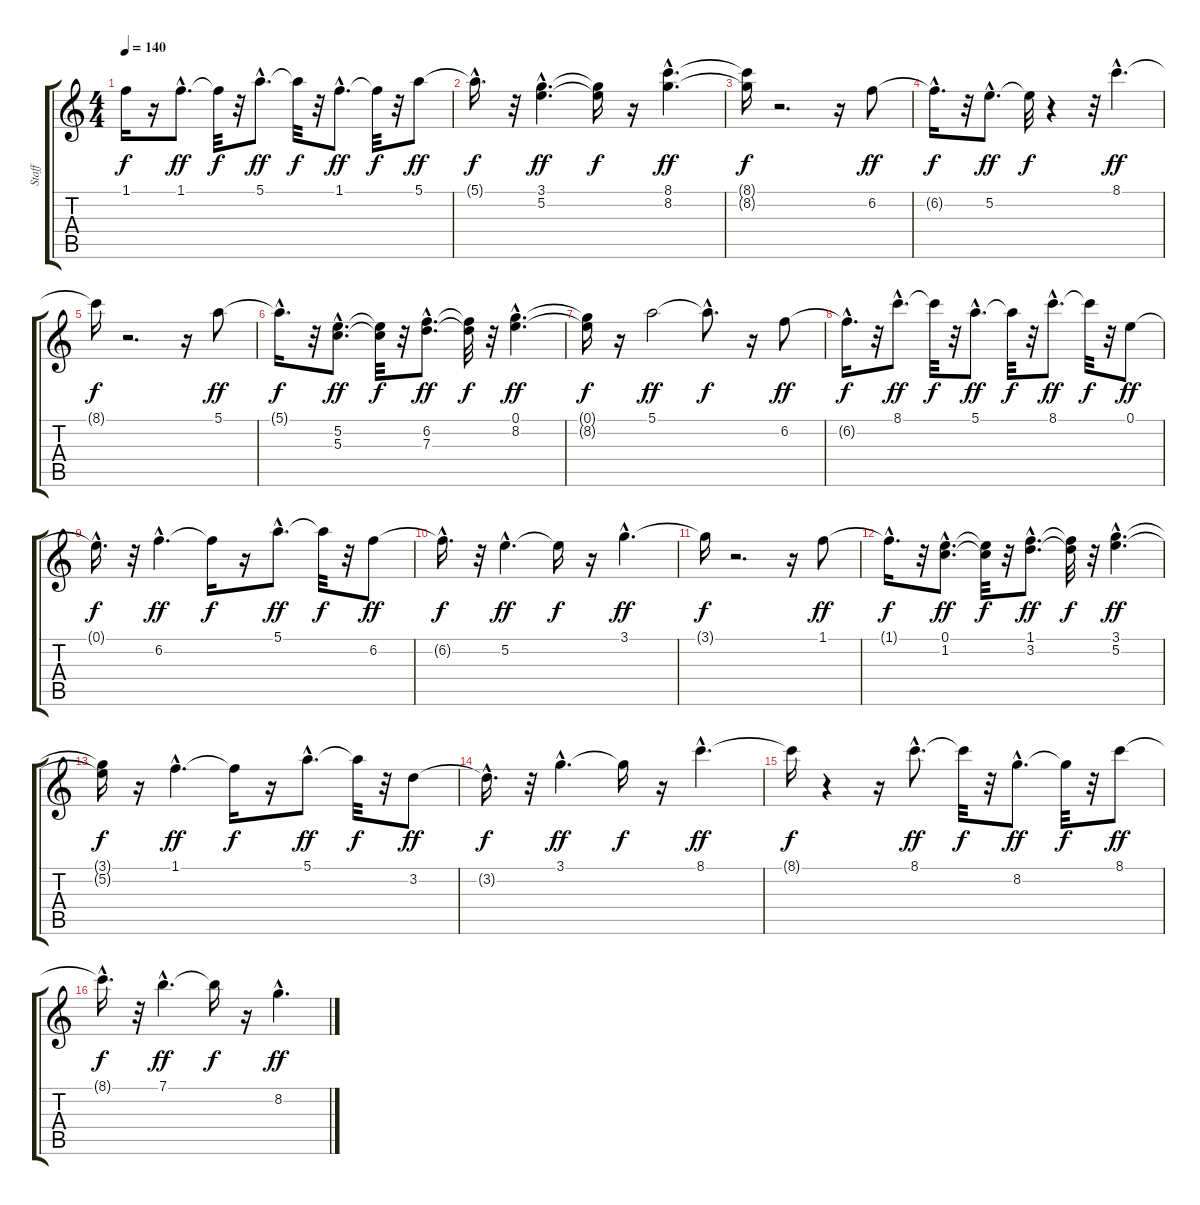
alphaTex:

\track ("Staff" "Staff") {instrument acousticguitarsteel}
\staff {score tabs}
\tuning (E4 B3 G3 D3 A2 E2) {hide}
\ts (4 4)
\tempo 140
\clef g2
\ks c
1.1{t}.16{dy f} r.16 1.1{hac}.8{d dy ff volume 14} 1.1{t}.32{dy f} r.32 5.1{hac}.8{d dy ff} 5.1{t}.32{dy f} r.32 1.1{hac}.8{d dy ff} 1.1{t}.32{dy f} r.32 5.1.8{dy ff} |
5.1{hac t}.16{d dy f} r.32 (3.1{hac} 5.2{hac}).4{d dy ff} (3.1{t} 5.2{t}).16{dy f} r.16 (8.1{hac} 8.2{hac}).4{d dy ff} |
(8.1{t} 8.2{t}).16{dy f} r.2{d} r.16 6.2.8{dy ff} |
6.2{hac t}.16{d dy f} r.32 5.2{hac}.8{d dy ff} 5.2{t}.32{dy f} r.4 r.32 8.1{hac}.4{d dy ff} |
8.1{t}.16{dy f} r.2{d} r.16 5.1.8{dy ff} |
5.1{hac t}.16{d dy f} r.32 (5.2{hac} 5.3{hac}).8{d dy ff} (5.2{t} 5.3{t}).32{dy f} r.32 (6.2{hac} 7.3{hac}).8{d dy ff} (6.2{t} 7.3{t}).32{dy f} r.32 (0.1{hac} 8.2{hac}).4{d dy ff} |
(0.1{t} 8.2{t}).16{dy f} r.16 5.1.2{dy ff} 5.1{hac t}.8{d dy f} r.16 6.2.8{dy ff} |
6.2{hac t}.16{d dy f} r.32 8.1{hac}.8{d dy ff} 8.1{t}.32{dy f} r.32 5.1{hac}.8{d dy ff} 5.1{t}.32{dy f} r.32 8.1{hac}.8{d dy ff} 8.1{t}.32{dy f} r.32 0.1.8{dy ff} |
0.1{hac t}.16{d dy f} r.32 6.2{hac}.4{d dy ff} 6.2{t}.16{dy f} r.16 5.1{hac}.8{d dy ff} 5.1{t}.32{dy f} r.32 6.2.8{dy ff} |
6.2{hac t}.16{d dy f} r.32 5.2{hac}.4{d dy ff} 5.2{t}.16{dy f} r.16 3.1{hac}.4{d dy ff} |
3.1{t}.16{dy f} r.2{d} r.16 1.1.8{dy ff} |
1.1{hac t}.16{d dy f} r.32 (0.1{hac} 1.2{hac}).8{d dy ff} (0.1{t} 1.2{t}).32{dy f} r.32 (1.1{hac} 3.2{hac}).8{d dy ff} (1.1{t} 3.2{t}).32{dy f} r.32 (3.1{hac} 5.2{hac}).4{d dy ff} |
(3.1{t} 5.2{t}).16{dy f} r.16 1.1{hac}.4{d dy ff} 1.1{t}.16{dy f} r.16 5.1{hac}.8{d dy ff} 5.1{t}.32{dy f} r.32 3.2.8{dy ff} |
3.2{hac t}.16{d dy f} r.32 3.1{hac}.4{d dy ff} 3.1{t}.16{dy f} r.16 8.1{hac}.4{d dy ff} |
8.1{t}.16{dy f} r.4 r.16 8.1{hac}.8{d dy ff} 8.1{t}.32{dy f} r.32 8.2{hac}.8{d dy ff} 8.2{t}.32{dy f} r.32 8.1.8{dy ff} |
8.1{hac t}.16{d dy f} r.32 7.1{hac}.4{d dy ff} 7.1{t}.16{dy f} r.16 8.2{hac}.4{d dy ff}
